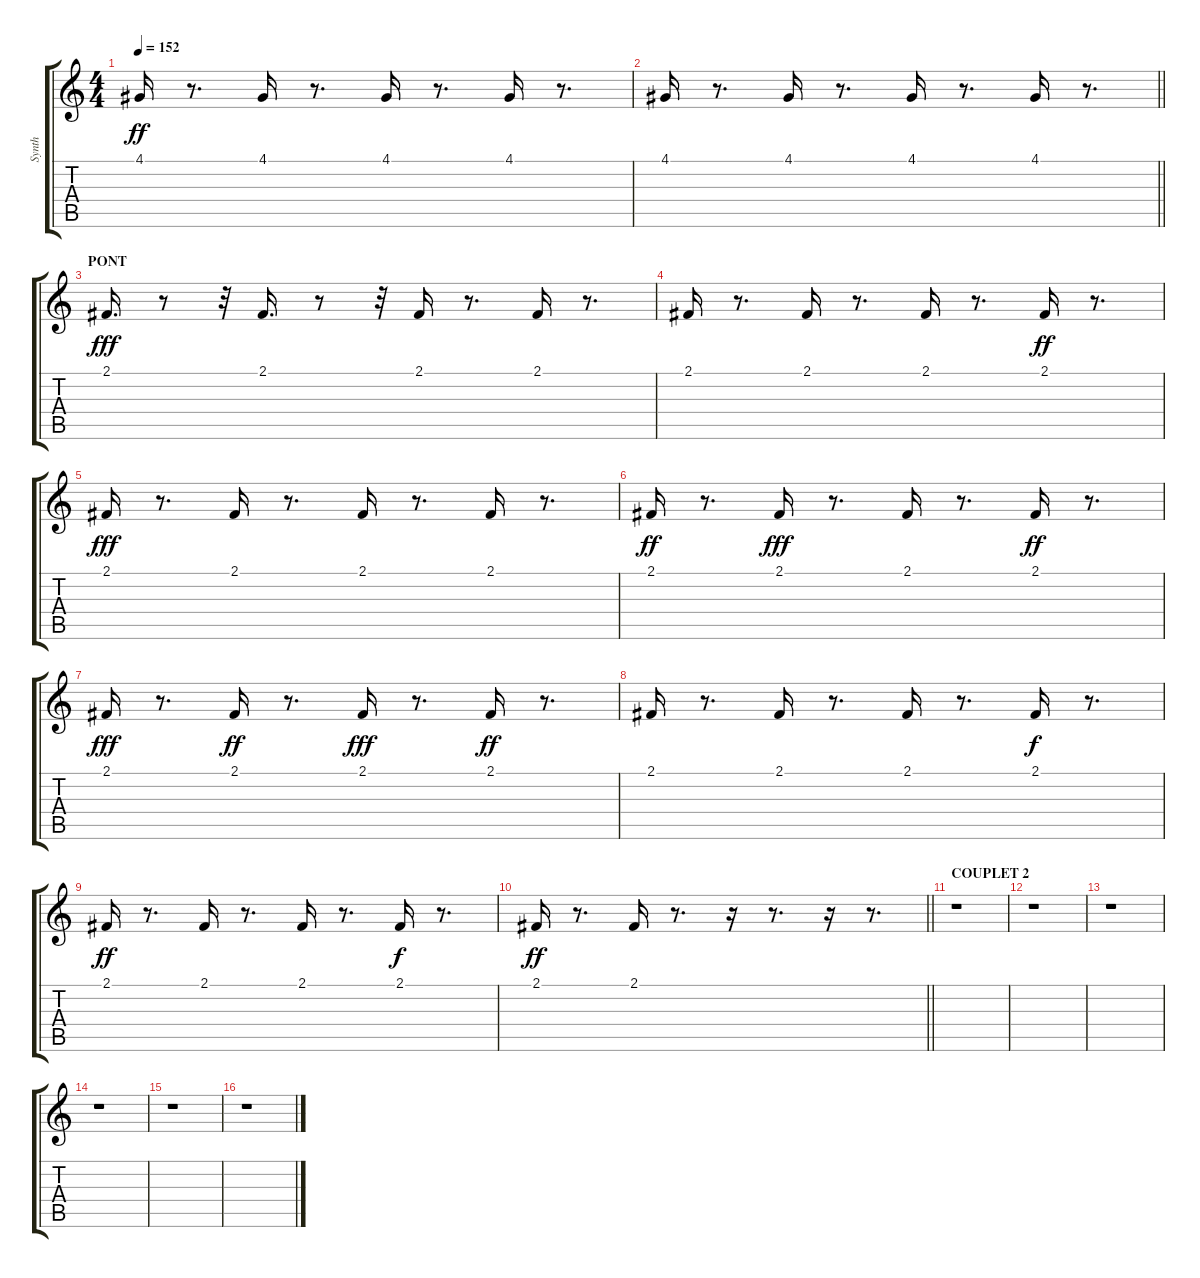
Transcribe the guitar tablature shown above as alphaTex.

\track ("Synth" "Synth") {instrument pad7halo}
\staff {score tabs}
\tuning (E4 B3 G3 D3 A2 E2) {hide}
\ts (4 4)
\tempo 152
\clef g2
\ks c
4.1.16{dy ff} r.8{d} 4.1.16 r.8{d} 4.1.16 r.8{d} 4.1.16 r.8{d} |
\barLineRight lightlight
4.1.16 r.8{d} 4.1.16 r.8{d} 4.1.16 r.8{d} 4.1.16 r.8{d} |
\section ("" "PONT")
2.1.16{d dy fff} r.8 r.32 2.1.16{d} r.8 r.32 2.1.16 r.8{d} 2.1.16 r.8{d} |
2.1.16 r.8{d} 2.1.16 r.8{d} 2.1.16 r.8{d} 2.1.16{dy ff} r.8{d} |
2.1.16{dy fff} r.8{d} 2.1.16 r.8{d} 2.1.16 r.8{d} 2.1.16 r.8{d} |
2.1.16{dy ff} r.8{d} 2.1.16{dy fff} r.8{d} 2.1.16 r.8{d} 2.1.16{dy ff} r.8{d} |
2.1.16{dy fff} r.8{d} 2.1.16{dy ff} r.8{d} 2.1.16{dy fff} r.8{d} 2.1.16{dy ff} r.8{d} |
2.1.16 r.8{d} 2.1.16 r.8{d} 2.1.16 r.8{d} 2.1.16{dy f} r.8{d} |
2.1.16{dy ff} r.8{d} 2.1.16 r.8{d} 2.1.16 r.8{d} 2.1.16{dy f} r.8{d} |
\barLineRight lightlight
2.1.16{dy ff} r.8{d} 2.1.16 r.8{d} r.16 r.8{d} r.16 r.8{d} |
\section ("" "COUPLET 2")
r.1 |
r.1 |
r.1 |
r.1 |
r.1 |
r.1
